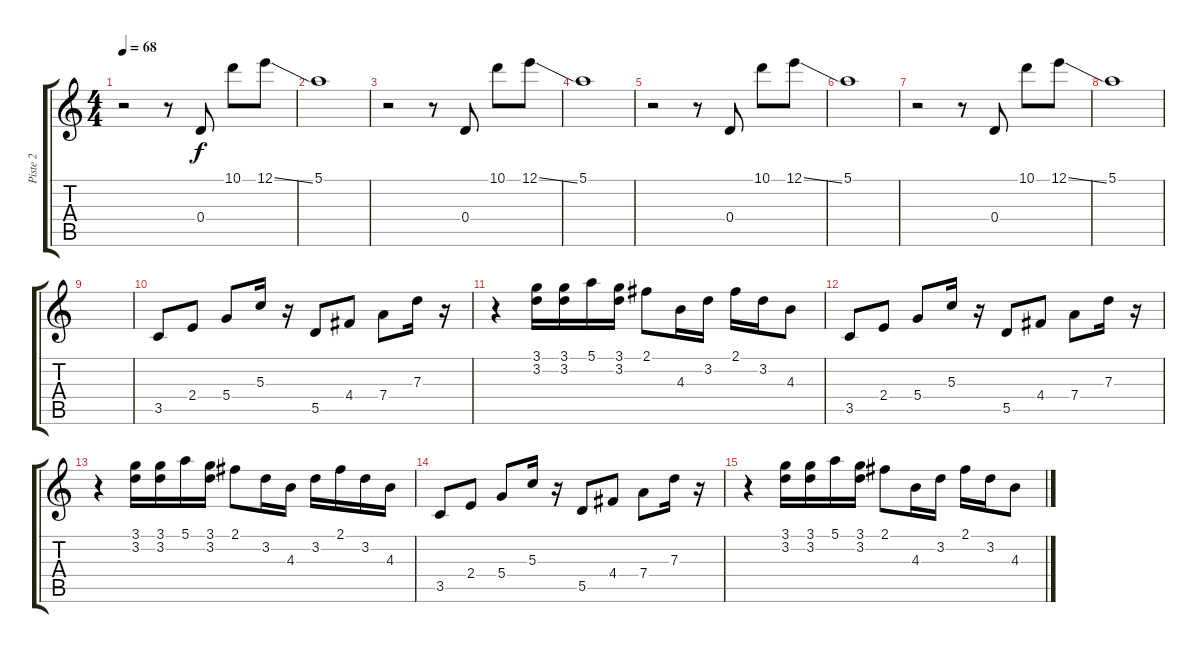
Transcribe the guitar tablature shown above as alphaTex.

\track ("Piste 2" "Piste 2") {instrument electricguitarclean}
\staff {score tabs}
\tuning (E4 B3 G3 D3 A2 E2) {hide}
\ts (4 4)
\tempo 68
\clef g2
\ks c
r.2{dy f instrument electricguitarclean} r.8 0.4.8 10.1.8 12.1{ss}.8 |
5.1.1 |
r.2 r.8 0.4.8 10.1.8 12.1{ss}.8 |
5.1.1 |
r.2 r.8 0.4.8 10.1.8 12.1{ss}.8 |
5.1.1 |
r.2 r.8 0.4.8 10.1.8 12.1{ss}.8 |
5.1.1 |
|
3.5.8 2.4.8 5.4.8 5.3.16 r.16 5.5.8 4.4.8 7.4.8 7.3.16 r.16 |
r.4 (3.1 3.2).16 (3.1 3.2).16 5.1.16 (3.1 3.2).16 2.1.8 4.3.16 3.2.16 2.1.16 3.2.16 4.3.8 |
3.5.8 2.4.8 5.4.8 5.3.16 r.16 5.5.8 4.4.8 7.4.8 7.3.16 r.16 |
r.4 (3.1 3.2).16 (3.1 3.2).16 5.1.16 (3.1 3.2).16 2.1.8 3.2.16 4.3.16 3.2.16 2.1.16 3.2.16 4.3.16 |
3.5.8 2.4.8 5.4.8 5.3.16 r.16 5.5.8 4.4.8 7.4.8 7.3.16 r.16 |
r.4 (3.1 3.2).16 (3.1 3.2).16 5.1.16 (3.1 3.2).16 2.1.8 4.3.16 3.2.16 2.1.16 3.2.16 4.3.8
